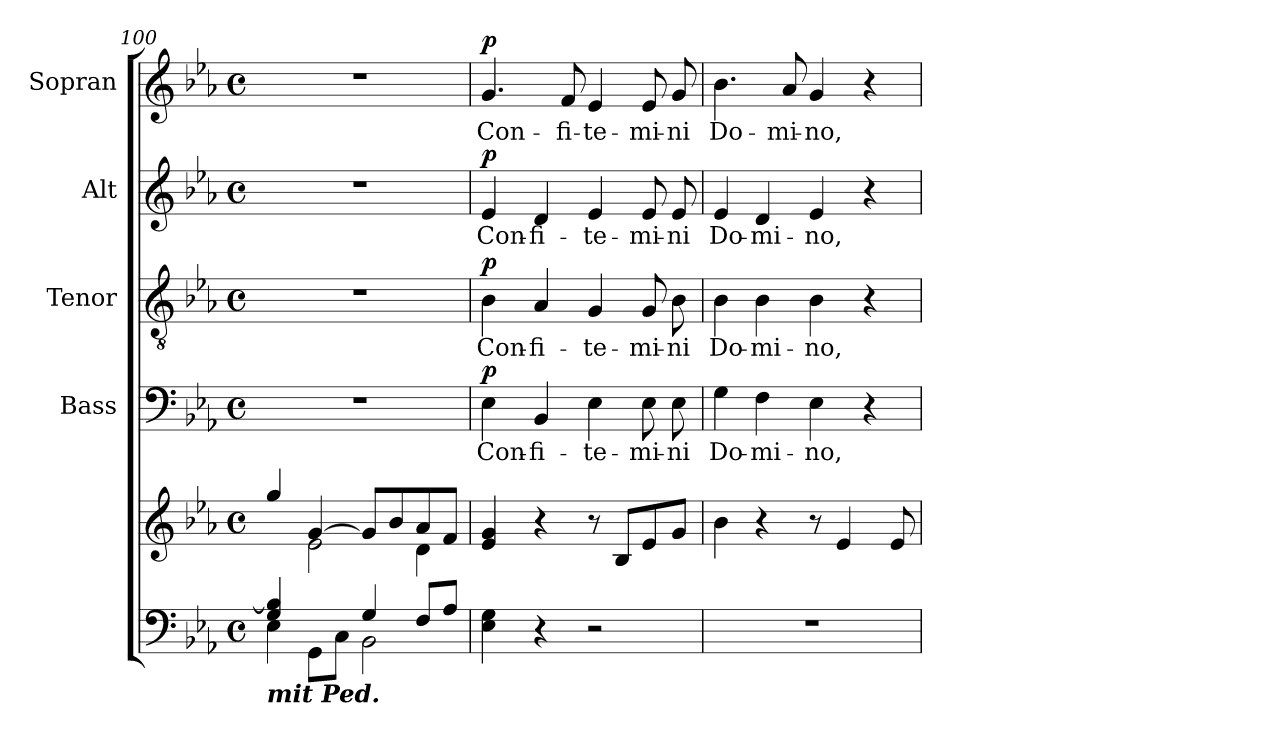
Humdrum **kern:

**kern	**kern	**kern	**text	**dynam	**kern	**text	**dynam	**kern	**text	**dynam	**kern	**text	**dynam
*part5	*part5	*part4	*part4	*part4	*part3	*part3	*part3	*part2	*part2	*part2	*part1	*part1	*part1
*staff6	*staff5	*staff4	*staff4	*staff4	*staff3	*staff3	*staff3	*staff2	*staff2	*staff2	*staff1	*staff1	*staff1
*	*	*I"Bass	*	*	*I"Tenor	*	*	*I"Alt	*	*	*I"Sopran	*	*
*	*	*I'B.	*	*	*I'T.	*	*	*I'A.	*	*	*I'S.	*	*
*clefF4	*clefG2	*clefF4	*	*	*clefGv2	*	*	*clefG2	*	*	*clefG2	*	*
*k[b-e-a-]	*k[b-e-a-]	*k[b-e-a-]	*	*	*k[b-e-a-]	*	*	*k[b-e-a-]	*	*	*k[b-e-a-]	*	*
*E-:	*E-:	*E-:	*	*	*E-:	*	*	*E-:	*	*	*E-:	*	*
*M4/4	*M4/4	*M4/4	*	*	*M4/4	*	*	*M4/4	*	*	*M4/4	*	*
*met(c)	*met(c)	*met(c)	*	*	*met(c)	*	*	*met(c)	*	*	*met(c)	*	*
=100	=100	=100	=100	=100	=100	=100	=100	=100	=100	=100	=100	=100	=100
*^	*^	*	*	*	*	*	*	*	*	*	*	*	*
!LO:TX:b:Bi:t=mit Ped.	!	!	!	!	!	!	!	!	!	!	!	!	!	!	!
4G/ 4B-/]	4E-\	4gg/	4ryy	1r	.	.	1r	.	.	1r	.	.	1r	.	.
4ryy	8GG\L	[>4g/	2e-\	.	.	.	.	.	.	.	.	.	.	.	.
.	8C\J	.	.	.	.	.	.	.	.	.	.	.	.	.	.
4G/	2BB-\	8g/L]	.	.	.	.	.	.	.	.	.	.	.	.	.
.	.	8b-/	.	.	.	.	.	.	.	.	.	.	.	.	.
8F/L	.	8a-/	4d\	.	.	.	.	.	.	.	.	.	.	.	.
8A-/J	.	8f/J	.	.	.	.	.	.	.	.	.	.	.	.	.
*v	*v	*	*	*	*	*	*	*	*	*	*	*	*	*	*
*	*v	*v	*	*	*	*	*	*	*	*	*	*	*	*
=101	=101	=101	=101	=101	=101	=101	=101	=101	=101	=101	=101	=101	=101
!	!	!	!LO:LY:b	!LO:DY:a	!	!LO:LY:b	!LO:DY:a	!	!LO:LY:b	!LO:DY:a	!	!LO:LY:b	!LO:DY:a
4E-\ 4G\	4e-/ 4g/	4E-\	Con-	p	4B-\	Con-	p	4e-/	Con-	p	4.g/	Con-	p
!	!	!	!LO:LY:b	!	!	!LO:LY:b	!	!	!LO:LY:b	!	!	!	!
4r	4r	4BB-/	-fi-	.	4A-/	-fi-	.	4d/	-fi-	.	.	.	.
!	!	!	!	!	!	!	!	!	!	!	!	!LO:LY:b	!
.	.	.	.	.	.	.	.	.	.	.	8f/	-fi-	.
!	!	!	!LO:LY:b	!	!	!LO:LY:b	!	!	!LO:LY:b	!	!	!LO:LY:b	!
2r	8r	4E-\	-te-	.	4G/	-te-	.	4e-/	-te-	.	4e-/	-te-	.
.	8B-/L	.	.	.	.	.	.	.	.	.	.	.	.
!	!	!	!LO:LY:b	!	!	!LO:LY:b	!	!	!LO:LY:b	!	!	!LO:LY:b	!
.	8e-/	8E-\	-mi-	.	8G/	-mi-	.	8e-/	-mi-	.	8e-/	-mi-	.
!	!	!	!LO:LY:b	!	!	!LO:LY:b	!	!	!LO:LY:b	!	!	!LO:LY:b	!
.	8g/J	8E-\	-ni	.	8B-\	-ni	.	8e-/	-ni	.	8g/	-ni	.
!!LO:LB:g=z
=102	=102	=102	=102	=102	=102	=102	=102	=102	=102	=102	=102	=102	=102
!	!	!	!LO:LY:b	!	!	!LO:LY:b	!	!	!LO:LY:b	!	!	!LO:LY:b	!
1r	4b-\	4G\	Do-	.	4B-\	Do-	.	4e-/	Do-	.	4.b-\	Do-	.
!	!	!	!LO:LY:b	!	!	!LO:LY:b	!	!	!LO:LY:b	!	!	!	!
.	4r	4F\	-mi-	.	4B-\	-mi-	.	4d/	-mi-	.	.	.	.
!	!	!	!	!	!	!	!	!	!	!	!	!LO:LY:b	!
.	.	.	.	.	.	.	.	.	.	.	8a-/	-mi-	.
!	!	!	!LO:LY:b	!	!	!LO:LY:b	!	!	!LO:LY:b	!	!	!LO:LY:b	!
.	8r	4E-\	-no,	.	4B-\	-no,	.	4e-/	-no,	.	4g/	-no,	.
.	4e-/	.	.	.	.	.	.	.	.	.	.	.	.
.	.	4r	.	.	4r	.	.	4r	.	.	4r	.	.
.	8e-/	.	.	.	.	.	.	.	.	.	.	.	.
=	=	=	=	=	=	=	=	=	=	=	=	=	=
*-	*-	*-	*-	*-	*-	*-	*-	*-	*-	*-	*-	*-	*-
